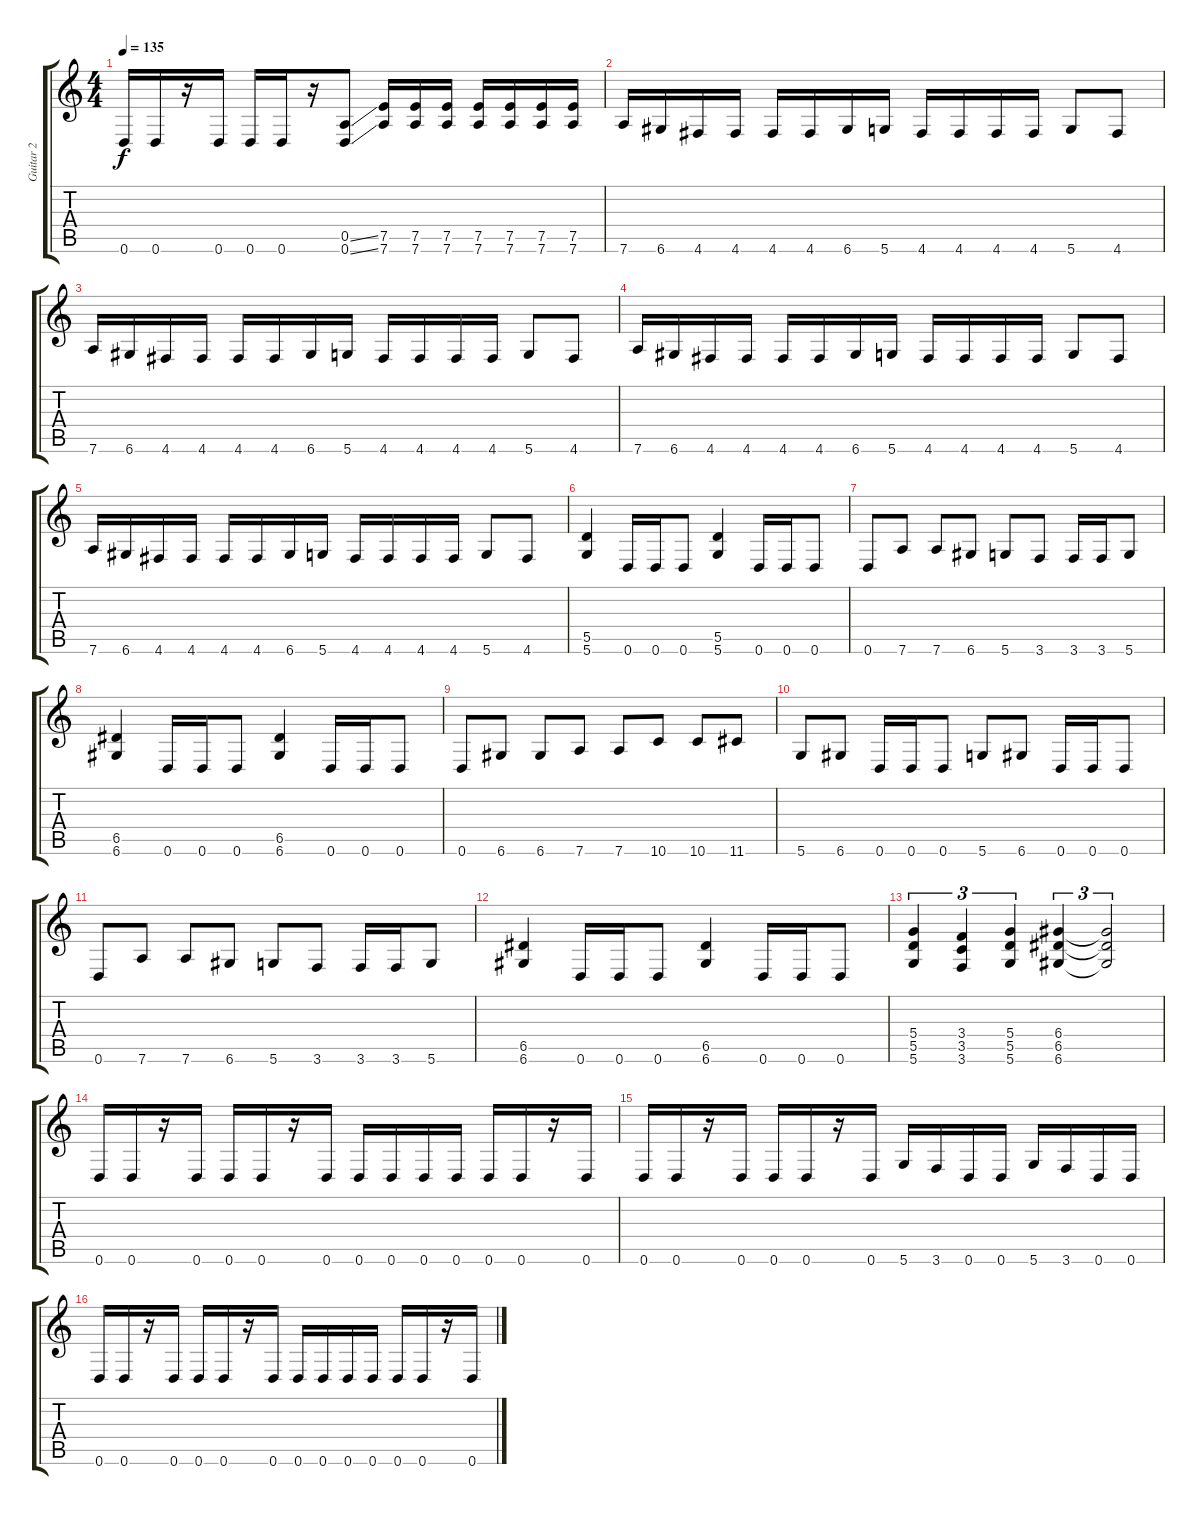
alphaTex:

\track ("Guitar 2" "Guitar 2") {instrument distortionguitar}
\staff {score tabs}
\tuning (E4 B3 G3 D3 A2 D2) {hide}
\ts (4 4)
\tempo 135
\clef g2
\ks c
0.6.16{dy f} 0.6.16 r.16 0.6.16 0.6.16 0.6.16 r.16 (0.5{ss} 0.6{ss}).8 (7.5 7.6).16 (7.5 7.6).16 (7.5 7.6).16 (7.5 7.6).16 (7.5 7.6).16 (7.5 7.6).16 (7.5 7.6).16 |
7.6.16 6.6.16 4.6.16 4.6.16 4.6.16 4.6.16 6.6.16 5.6.16 4.6.16 4.6.16 4.6.16 4.6.16 5.6.8 4.6.8 |
7.6.16 6.6.16 4.6.16 4.6.16 4.6.16 4.6.16 6.6.16 5.6.16 4.6.16 4.6.16 4.6.16 4.6.16 5.6.8 4.6.8 |
7.6.16 6.6.16 4.6.16 4.6.16 4.6.16 4.6.16 6.6.16 5.6.16 4.6.16 4.6.16 4.6.16 4.6.16 5.6.8 4.6.8 |
7.6.16 6.6.16 4.6.16 4.6.16 4.6.16 4.6.16 6.6.16 5.6.16 4.6.16 4.6.16 4.6.16 4.6.16 5.6.8 4.6.8 |
(5.5 5.6).4 0.6.16 0.6.16 0.6.8 (5.5 5.6).4 0.6.16 0.6.16 0.6.8 |
0.6.8 7.6.8 7.6.8 6.6.8 5.6.8 3.6.8 3.6.16 3.6.16 5.6.8 |
(6.5 6.6).4 0.6.16 0.6.16 0.6.8 (6.5 6.6).4 0.6.16 0.6.16 0.6.8 |
0.6.8 6.6.8 6.6.8 7.6.8 7.6.8 10.6.8 10.6.8 11.6.8 |
5.6.8 6.6.8 0.6.16 0.6.16 0.6.8 5.6.8 6.6.8 0.6.16 0.6.16 0.6.8 |
0.6.8 7.6.8 7.6.8 6.6.8 5.6.8 3.6.8 3.6.16 3.6.16 5.6.8 |
(6.5 6.6).4 0.6.16 0.6.16 0.6.8 (6.5 6.6).4 0.6.16 0.6.16 0.6.8 |
(5.4 5.5 5.6).4{tu (3 2)} (3.4 3.5 3.6).4{tu (3 2)} (5.4 5.5 5.6).4{tu (3 2)} (6.4 6.5 6.6).4{tu (3 2)} (6.4{t} 6.5{t} 6.6{t}).2{tu (3 2)} |
0.6.16 0.6.16 r.16 0.6.16 0.6.16 0.6.16 r.16 0.6.16 0.6.16 0.6.16 0.6.16 0.6.16 0.6.16 0.6.16 r.16 0.6.16 |
0.6.16 0.6.16 r.16 0.6.16 0.6.16 0.6.16 r.16 0.6.16 5.6.16 3.6.16 0.6.16 0.6.16 5.6.16 3.6.16 0.6.16 0.6.16 |
0.6.16 0.6.16 r.16 0.6.16 0.6.16 0.6.16 r.16 0.6.16 0.6.16 0.6.16 0.6.16 0.6.16 0.6.16 0.6.16 r.16 0.6.16
